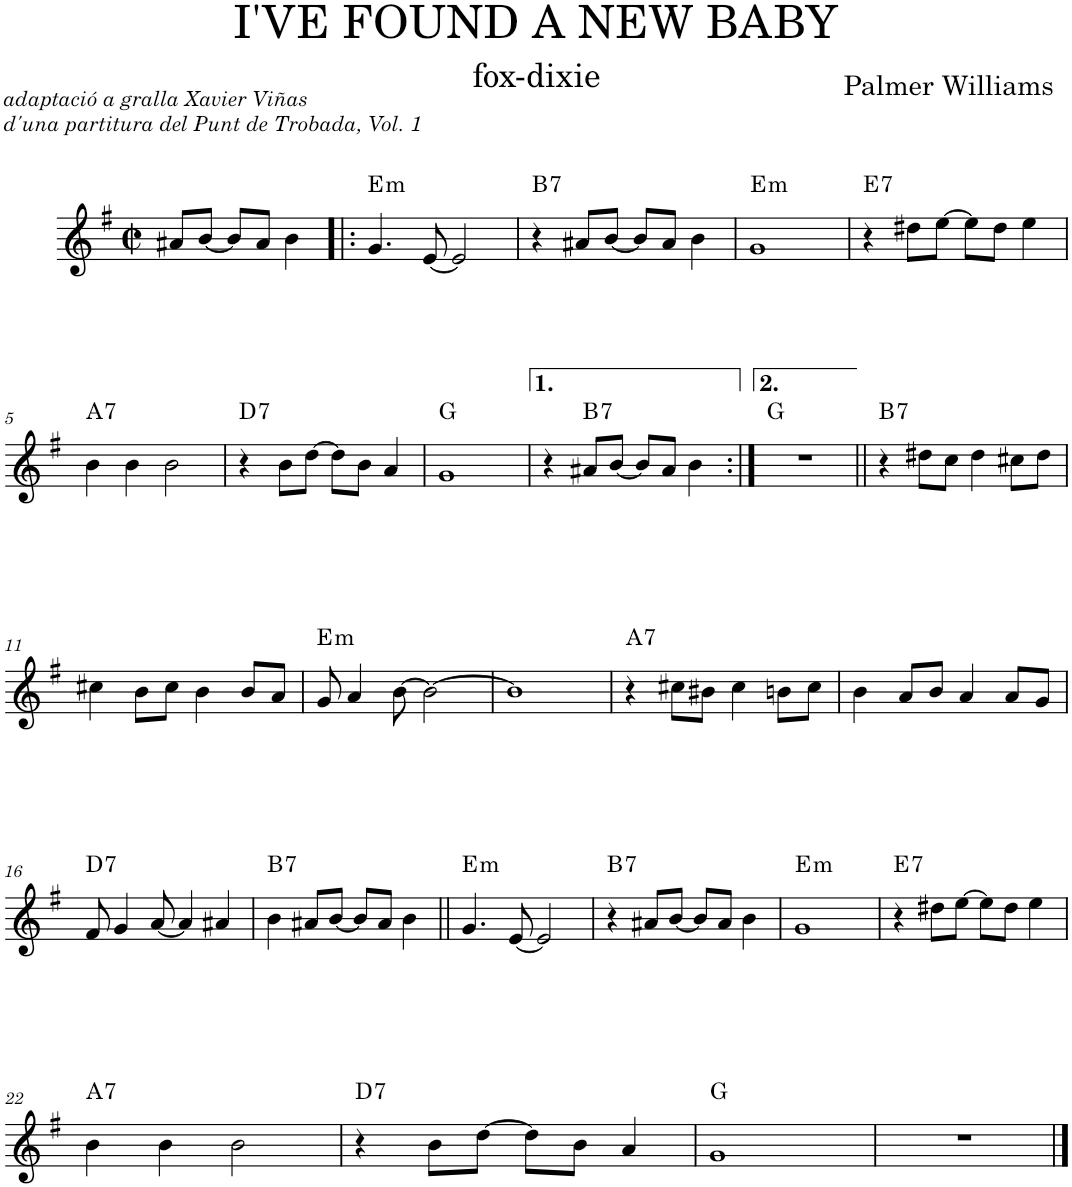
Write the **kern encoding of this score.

**kern	**harte
*part1	*part1
*staff1	*
*I"Oboè	*
*I'Ob.	*
*clefG2	*
*k[f#]	*
*M2/2	*
*met(c|)	*
=	=
8a#X/L	.
[8b/J	.
8b/L]	.
8a#/J	.
4b\	.
=1!|:	=1!|:
!	!LO:H:kt=m
4.g/	E:min
[8e/	.
2e/]	.
=2	=2
!	!LO:H:kt=7
4r	B:7
8a#X/L	.
[8b/J	.
8b/L]	.
8a#/J	.
4b\	.
=3	=3
!	!LO:H:kt=m
1g	E:min
=4	=4
!	!LO:H:kt=7
4r	E:7
8dd#X\L	.
[8ee\J	.
8ee\L]	.
8dd#\J	.
4ee\	.
!!LO:LB:g=z
=5	=5
!	!LO:H:kt=7
4b\	A:7
4b\	.
2b\	.
=6	=6
!	!LO:H:kt=7
4r	D:7
8b\L	.
[8dd\J	.
8dd\L]	.
8b\J	.
4a/	.
=7	=7
1g	G:maj
=8	=8
4r	.
!	!LO:H:kt=7
8a#X/L	B:7
[8b/J	.
8b/L]	.
8a#/J	.
4b\	.
=9:|!	=9:|!
1r	G:maj
=10||	=10||
!	!LO:H:kt=7
4r	B:7
8dd#X\L	.
8cc\J	.
4dd#\	.
8cc#X\L	.
8dd#\J	.
!!LO:LB:g=z
=11	=11
4cc#X\	.
8b\L	.
8cc#\J	.
4b\	.
8b/L	.
8a/J	.
=12	=12
!	!LO:H:kt=m
8g/	E:min
4a/	.
[8b\	.
2b\_	.
=13	=13
1b]	.
=14	=14
!	!LO:H:kt=7
4r	A:7
8cc#X\L	.
8b#X\J	.
4cc#\	.
8bn\L	.
8cc#\J	.
=15	=15
4b\	.
8a/L	.
8b/J	.
4a/	.
8a/L	.
8g/J	.
!!LO:LB:g=z
=16	=16
!	!LO:H:kt=7
8f#/	D:7
4g/	.
[8a/	.
4a/]	.
4a#X/	.
=17	=17
!	!LO:H:kt=7
4b\	B:7
8a#X/L	.
[8b/J	.
8b/L]	.
8a#/J	.
4b\	.
=18||	=18||
!	!LO:H:kt=m
4.g/	E:min
[8e/	.
2e/]	.
=19	=19
!	!LO:H:kt=7
4r	B:7
8a#X/L	.
[8b/J	.
8b/L]	.
8a#/J	.
4b\	.
=20	=20
!	!LO:H:kt=m
1g	E:min
=21	=21
!	!LO:H:kt=7
4r	E:7
8dd#X\L	.
[8ee\J	.
8ee\L]	.
8dd#\J	.
4ee\	.
!!LO:LB:g=z
=22	=22
!	!LO:H:kt=7
4b\	A:7
4b\	.
2b\	.
=23	=23
!	!LO:H:kt=7
4r	D:7
8b\L	.
[8dd\J	.
8dd\L]	.
8b\J	.
4a/	.
=24	=24
1g	G:maj
=25	=25
1r	.
==	==
*-	*-
